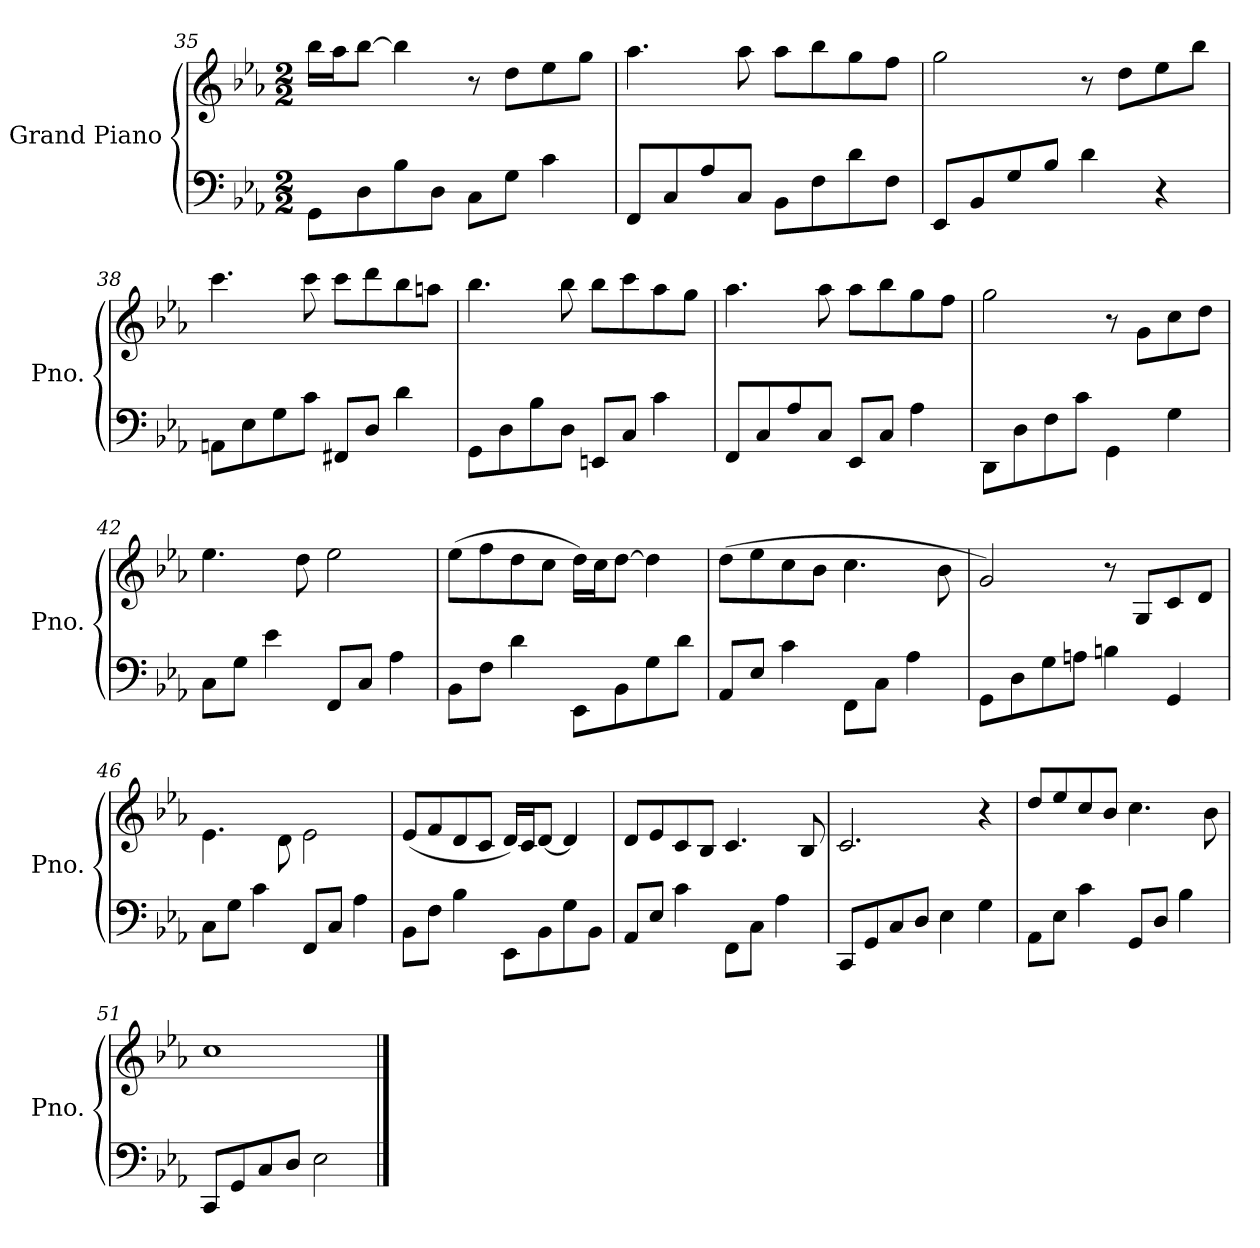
**kern	**kern
*part1	*part1
*staff2	*staff1
*I"Grand Piano	*
*I'Pno.	*
*clefF4	*clefG2
*k[b-e-a-]	*k[b-e-a-]
*M2/2	*M2/2
=35	=35
8GG\L	16bb-\LL
.	16aa-\J
8D\	[8bb-\J
8B-\	4bb-\]
8D\J	.
8C\L	8r
8G\J	8dd\L
4c\	8ee-\
.	8gg\J
!!LO:LB:g=z
=36	=36
8FF/L	4.aa-\
8C/	.
8A-/	.
8C/J	8aa-\
8BB-\L	8aa-\L
8F\	8bb-\
8d\	8gg\
8F\J	8ff\J
=37	=37
8EE-/L	2gg\
8BB-/	.
8G/	.
8B-/J	.
4d\	8r
.	8dd\L
4r	8ee-\
.	8bb-\J
=38	=38
8AAn\L	4.ccc\
8E-\	.
8G\	.
8c\J	8ccc\
8FF#X/L	8ccc\L
8D/J	8ddd\
4d\	8bb-\
.	8aan\J
=39	=39
8GG\L	4.bb-\
8D\	.
8B-\	.
8D\J	8bb-\
8EEn/L	8bb-\L
8C/J	8ccc\
4c\	8aa-\
.	8gg\J
!!LO:LB:g=z
=40	=40
8FF/L	4.aa-\
8C/	.
8A-/	.
8C/J	8aa-\
8EE-/L	8aa-\L
8C/J	8bb-\
4A-\	8gg\
.	8ff\J
=41	=41
8DD\L	2gg\
8D\	.
8F\	.
8c\J	.
4GG\	8r
.	8g\L
4G\	8cc\
.	8dd\J
=42	=42
8C\L	4.ee-\
8G\J	.
4e-\	.
.	8dd\
8FF/L	2ee-\
8C/J	.
4A-\	.
=43	=43
8BB-\L	(>8ee-\L
8F\J	8ff\
4d\	8dd\
.	8cc\J
8EE-\L	16dd\LL)
.	16cc\J
8BB-\	[8dd\J
8G\	4dd\]
8d\J	.
=44	=44
8AA-/L	(>8dd\L
8E-/J	8ee-\
4c\	8cc\
.	8b-\J
8FF\L	4.cc\
8C\J	.
4A-\	.
.	8b-\
!!LO:LB:g=z
=45	=45
8GG\L	2g/)
8D\	.
8G\	.
8An\J	.
4Bn\	8r
.	8G/L
4GG/	8c/
.	8d/J
=46	=46
8C\L	4.e-\
8G\J	.
4c\	.
.	8d\
8FF/L	2e-\
8C/J	.
4A-\	.
=47	=47
8BB-\L	(>8e-/L
8F\J	8f/
4B-\	8d/
.	8c/J
8EE-\L	16d/LL)
.	16c/J
8BB-\	[8d/J
8G\	4d/]
8BB-\J	.
=48	=48
8AA-/L	8d/L
8E-/J	8e-/
4c\	8c/
.	8B-/J
8FF\L	4.c/
8C\J	.
4A-\	.
.	8B-/
=49	=49
8CC/L	2.c/
8GG/	.
8C/	.
8D/J	.
4E-\	.
4G\	4r
!!LO:PB:g=z
=50	=50
8AA-\L	8dd/L
8E-\J	8ee-/
4c\	8cc/
.	8b-/J
8GG/L	4.cc\
8D/J	.
4B-\	.
.	8b-\
=51	=51
8CC/L	1cc
8GG/	.
8C/	.
8D/J	.
2E-\	.
==	==
*-	*-
